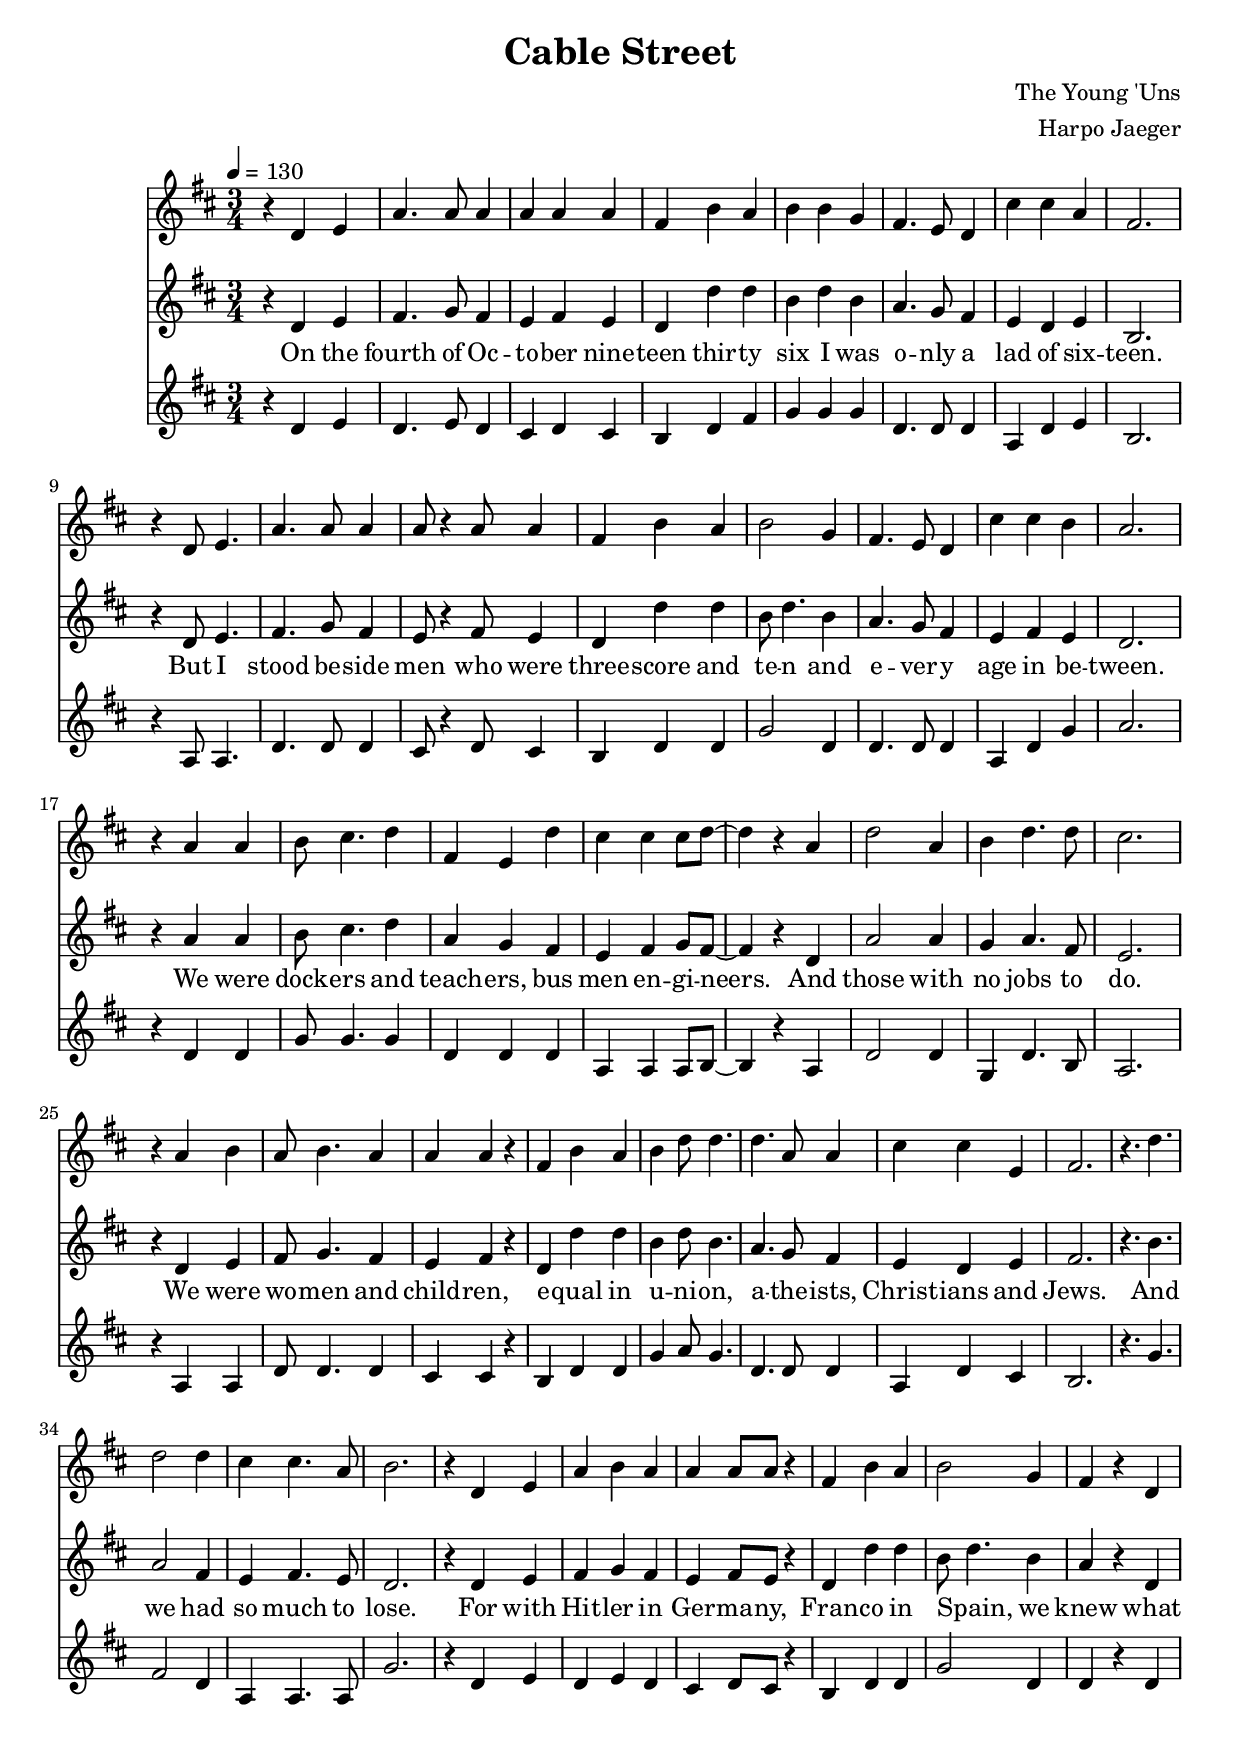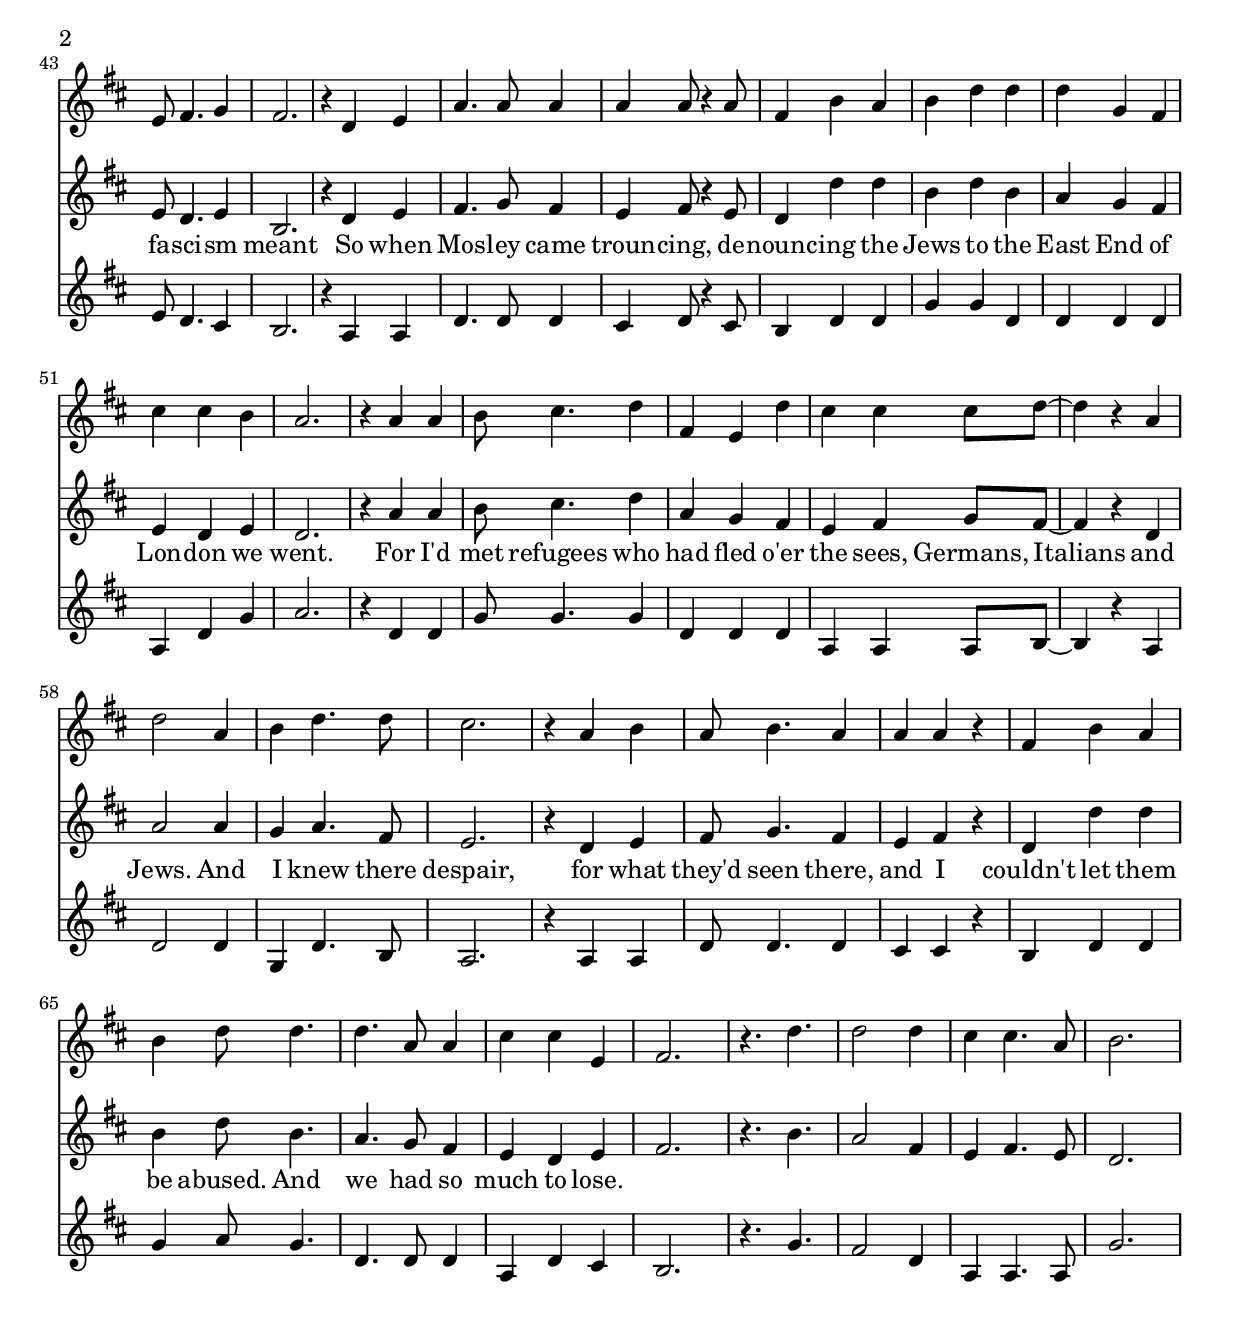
\version "2.18.2"
\header {
  title = "Cable Street"
  composer = "The Young 'Uns"
  arranger = "Harpo Jaeger"
}

verseone = \lyricmode {
  On the fourth of Oc -- to -- ber nine -- teen thir -- ty six I was o -- nly a lad of six -- teen. 
  But I stood be -- side men who were three -- score and te -- n and e -- ver -- y age in be -- tween.
  We were dock -- ers and teach -- ers, bus men en -- gi -- neers. And those with no jobs to do.
  We were wo -- men and child -- ren, e -- qual in u -- ni -- on, a -- the -- ists, Christ -- ians and Jews.
  And we had so much to lose.
}

versetwo = \lyricmode {
  For with Hit -- ler in Ger -- ma -- ny, Fran -- co in Spain, we knew what fa -- sci -- sm meant
  So when Mos -- ley came troun -- cing, de -- nounc -- ing the Jews to the East End of Lon -- don we went.
  For I'd met refugees who had fled o'er the sees, Germans, Italians and Jews.
  And I knew there despair, for what they'd seen there, and I couldn't let them be abused.
  And we had so much to lose.
}

\score {
<<
\relative c'
\new Voice = alto {
  \key d \major
  r4 d e a4. a8 a4 a a a fis b a b b g fis4. e8 d4 cis' cis a fis2.
  r4 d8 e4. a4. a8 a4 a8 r4 a8 a4 fis b a b2 g4 fis4. e8 d4 cis' cis b a2.
  r4 a a b8 cis4. d4 fis, e d' cis cis cis8 d~d4 r4 a d2 a4 b d4. d8 cis 2.
  r4 a4 b a8 b4. a4 a a r fis b a b d8 d4. d a8 a4 cis cis e, fis2.
  r4. d'4. d2 d4 cis4 cis4. a8 b2.

  r4 d, e a4 b a a a8 a r4 fis b a b2 g4 fis r4 d e8 fis4. g4 fis2.
  r4 d e a4. a8 a4 a a8 r4 a8 fis4 b a b d d d g, fis cis' cis b a2.
  r4 a a b8 cis4. d4 fis, e d' cis cis cis8 d~d4 r4 a d2 a4 b d4. d8 cis 2.
  r4 a4 b a8 b4. a4 a a r fis b a b d8 d4. d a8 a4 cis cis e, fis2.
  r4. d'4. d2 d4 cis4 cis4. a8 b2.
}
\relative c' 
\new Voice = "tenor" {
  \key d \major
  \tempo 4 = 130
  \time 3/4
  \relative c,
  r4 d e fis4. g8 fis4 e fis e d d' d b d b4 a4. g8 fis4 e d e b2.
  r4 d8 e4. fis4. g8 fis4 e8 r4 fis8 e4 d d' d b8 d4. b4 a4. g8 fis4 e fis e d2.
  r4 a'4 a b8 cis4. d4 a g fis e fis g8 fis8~fis4 r d a'2 a4 g a4. fis8 e2. 
  r4 d e fis8 g4. fis4 e fis r d d' d b4 d8 b4. a4. g8 fis4 e d e fis2.
  r4. b4. a2 fis4 e fis4. e8 d2.  

  r4 d e fis g fis e fis8 e r4 d d' d b8~d4. b4 a r d, e8 d4. e4 b2.
  r4 d e fis4. g8 fis4 e fis8 r4 e8 d4 d' d b d b4 a g fis e d e d2.
  r4 a'4 a b8 cis4. d4 a g fis e fis g8 fis8~fis4 r d a'2 a4 g a4. fis8 e2. 
  r4 d e fis8 g4. fis4 e fis r d d' d b4 d8 b4. a4. g8 fis4 e d e fis2.
  r4. b4. a2 fis4 e fis4. e8 d2.
}
\new Lyrics \lyricsto "tenor" {
\verseone
\versetwo
}
\relative c'
\new Voice = bass {
  \key d \major
  r4 d e d4. e8 d4 cis d cis b d fis g g g d4. d8 d4 a4 d e b2.
  r4 a8 a4. d4. d8 d4 cis8 r4 d8 cis4 b d d g2 d4 d4. d8 d4 a d g a2.
  r4 d, d g8 g4. g4 d d d a a a8 b8~b4 r4 a d2 d4 g, d'4. b8 a2.
  r4 a a d8 d4. d4 cis cis r4 b d d g a8 g4. d4. d8 d4 a d cis b2.
  r4. g'4. fis2 d4 a a4. a8 g'2.

  r4 d e d e d cis d8 cis r4 b d d g2 d4 d r d e8 d4. cis4 b2.
  r4 a a d4. d8 d4 cis d8 r4 cis8 b4 d d g g d d d d a d g a2.
  r4 d, d g8 g4. g4 d d d a a a8 b8~b4 r4 a d2 d4 g, d'4. b8 a2.
  r4 a a d8 d4. d4 cis cis r4 b d d g a8 g4. d4. d8 d4 a d cis b2.
  r4. g'4. fis2 d4 a a4. a8 g'2.
}
>>
\layout { }
\midi { }
}

